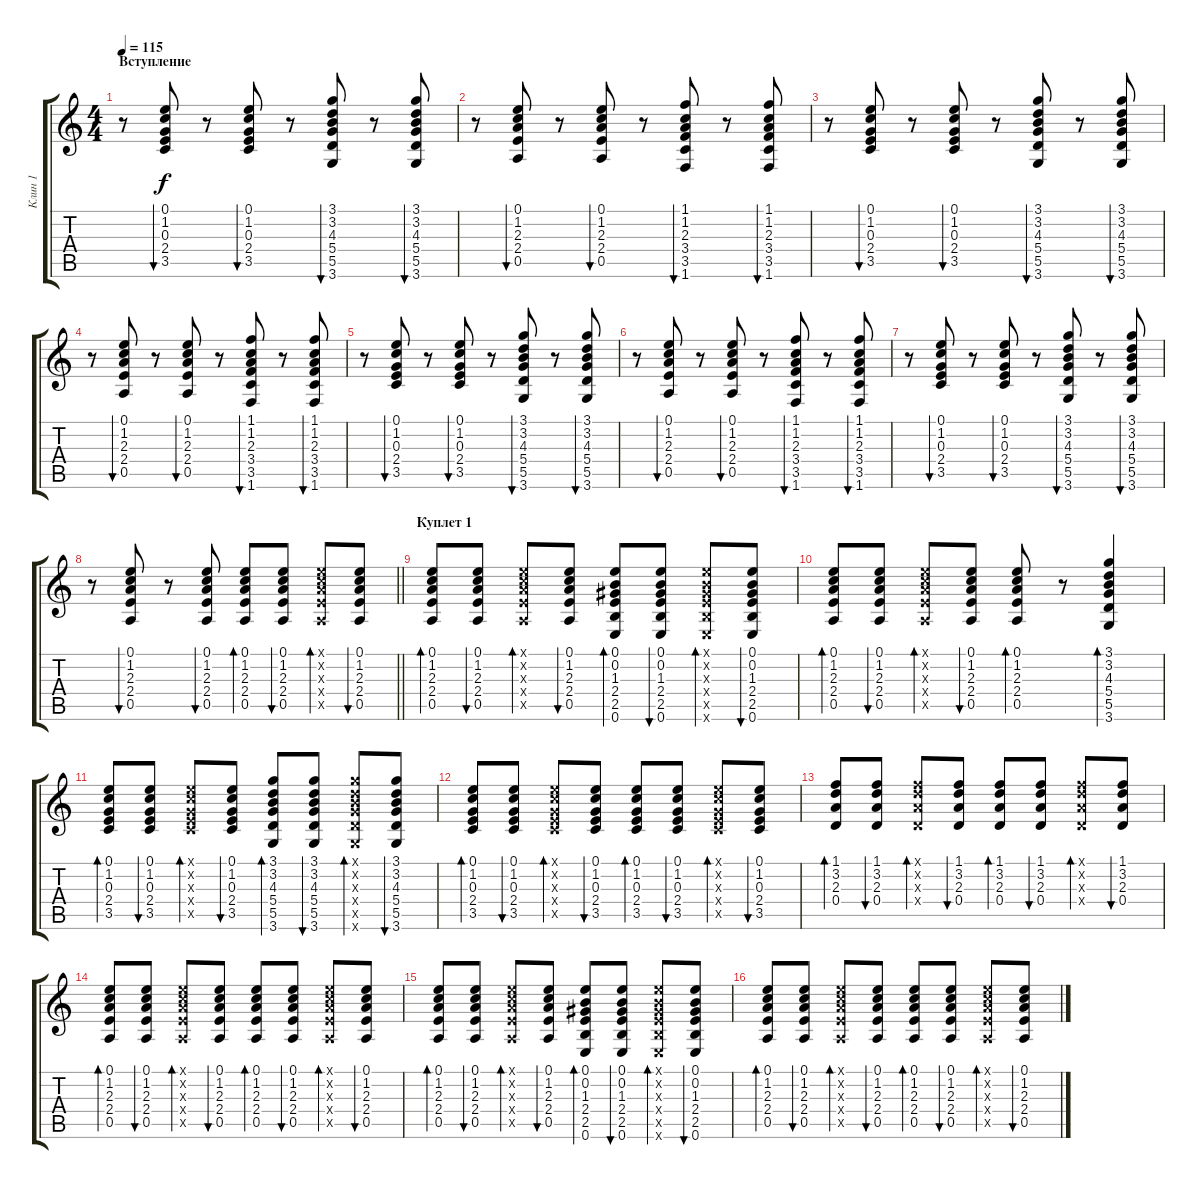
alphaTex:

\track ("Клин 1" "Клин 1") {instrument electricguitarclean}
\staff {score tabs}
\tuning (E4 B3 G3 D3 A2 E2) {hide}
\ts (4 4)
\section ("" "Вступление")
\tempo 115
\clef g2
\ks c
r.8{dy f instrument electricguitarclean} (0.1 1.2 0.3 2.4 3.5).8{bu 30} r.8 (0.1 1.2 0.3 2.4 3.5).8{bu 30} r.8 (3.1 3.2 4.3 5.4 5.5 3.6).8{bu 30} r.8 (3.1 3.2 4.3 5.4 5.5 3.6).8{bu 30} |
r.8 (0.1 1.2 2.3 2.4 0.5).8{bu 30} r.8 (0.1 1.2 2.3 2.4 0.5).8{bu 30} r.8 (1.1 1.2 2.3 3.4 3.5 1.6).8{bu 30} r.8 (1.1 1.2 2.3 3.4 3.5 1.6).8{bu 30} |
r.8 (0.1 1.2 0.3 2.4 3.5).8{bu 30} r.8 (0.1 1.2 0.3 2.4 3.5).8{bu 30} r.8 (3.1 3.2 4.3 5.4 5.5 3.6).8{bu 30} r.8 (3.1 3.2 4.3 5.4 5.5 3.6).8{bu 30} |
r.8 (0.1 1.2 2.3 2.4 0.5).8{bu 30} r.8 (0.1 1.2 2.3 2.4 0.5).8{bu 30} r.8 (1.1 1.2 2.3 3.4 3.5 1.6).8{bu 30} r.8 (1.1 1.2 2.3 3.4 3.5 1.6).8{bu 30} |
r.8 (0.1 1.2 0.3 2.4 3.5).8{bu 30} r.8 (0.1 1.2 0.3 2.4 3.5).8{bu 30} r.8 (3.1 3.2 4.3 5.4 5.5 3.6).8{bu 30} r.8 (3.1 3.2 4.3 5.4 5.5 3.6).8{bu 30} |
r.8 (0.1 1.2 2.3 2.4 0.5).8{bu 30} r.8 (0.1 1.2 2.3 2.4 0.5).8{bu 30} r.8 (1.1 1.2 2.3 3.4 3.5 1.6).8{bu 30} r.8 (1.1 1.2 2.3 3.4 3.5 1.6).8{bu 30} |
r.8 (0.1 1.2 0.3 2.4 3.5).8{bu 30} r.8 (0.1 1.2 0.3 2.4 3.5).8{bu 30} r.8 (3.1 3.2 4.3 5.4 5.5 3.6).8{bu 30} r.8 (3.1 3.2 4.3 5.4 5.5 3.6).8{bu 30} |
\barLineRight lightlight
r.8 (0.1 1.2 2.3 2.4 0.5).8{bu 30} r.8 (0.1 1.2 2.3 2.4 0.5).8{bu 30} (0.1 1.2 2.3 2.4 0.5).8{bd 30} (0.1 1.2 2.3 2.4 0.5).8{bu 30} (0.1{x} 1.2{x} 2.3{x} 2.4{x} 0.5{x}).8{bd 30} (0.1 1.2 2.3 2.4 0.5).8{bu 30} |
\section ("" "Куплет 1")
(0.1 1.2 2.3 2.4 0.5).8{bd 30} (0.1 1.2 2.3 2.4 0.5).8{bu 30} (0.1{x} 1.2{x} 2.3{x} 2.4{x} 0.5{x}).8{bd 30} (0.1 1.2 2.3 2.4 0.5).8{bu 30} (0.1 0.2 1.3 2.4 2.5 0.6).8{bd 30} (0.1 0.2 1.3 2.4 2.5 0.6).8{bu 30} (0.1{x} 0.2{x} 1.3{x} 2.4{x} 2.5{x} 0.6{x}).8{bd 30} (0.1 0.2 1.3 2.4 2.5 0.6).8{bu 30} |
(0.1 1.2 2.3 2.4 0.5).8{bd 30} (0.1 1.2 2.3 2.4 0.5).8{bu 30} (0.1{x} 1.2{x} 2.3{x} 2.4{x} 0.5{x}).8{bd 30} (0.1 1.2 2.3 2.4 0.5).8{bu 30} (0.1 1.2 2.3 2.4 0.5).8{bd 30} r.8 (3.1 3.2 4.3 5.4 5.5 3.6).4{bd 30} |
(0.1 1.2 0.3 2.4 3.5).8{bd 30} (0.1 1.2 0.3 2.4 3.5).8{bu 30} (0.1{x} 1.2{x} 0.3{x} 2.4{x} 3.5{x}).8{bd 30} (0.1 1.2 0.3 2.4 3.5).8{bu 30} (3.1 3.2 4.3 5.4 5.5 3.6).8{bd 30} (3.1 3.2 4.3 5.4 5.5 3.6).8{bu 30} (3.1{x} 3.2{x} 4.3{x} 5.4{x} 5.5{x} 3.6{x}).8{bd 30} (3.1 3.2 4.3 5.4 5.5 3.6).8{bu 30} |
(0.1 1.2 0.3 2.4 3.5).8{bd 30} (0.1 1.2 0.3 2.4 3.5).8{bu 30} (0.1{x} 1.2{x} 0.3{x} 2.4{x} 3.5{x}).8{bd 30} (0.1 1.2 0.3 2.4 3.5).8{bu 30} (0.1 1.2 0.3 2.4 3.5).8{bd 30} (0.1 1.2 0.3 2.4 3.5).8{bu 30} (0.1{x} 1.2{x} 0.3{x} 2.4{x} 3.5{x}).8{bd 30} (0.1 1.2 0.3 2.4 3.5).8{bu 30} |
(1.1 3.2 2.3 0.4).8{bd 30} (1.1 3.2 2.3 0.4).8{bu 30} (1.1{x} 3.2{x} 2.3{x} 0.4{x}).8{bd 30} (1.1 3.2 2.3 0.4).8{bu 30} (1.1 3.2 2.3 0.4).8{bd 30} (1.1 3.2 2.3 0.4).8{bu 30} (1.1{x} 3.2{x} 2.3{x} 0.4{x}).8{bd 30} (1.1 3.2 2.3 0.4).8{bu 30} |
(0.1 1.2 2.3 2.4 0.5).8{bd 30} (0.1 1.2 2.3 2.4 0.5).8{bu 30} (0.1{x} 1.2{x} 2.3{x} 2.4{x} 0.5{x}).8{bd 30} (0.1 1.2 2.3 2.4 0.5).8{bu 30} (0.1 1.2 2.3 2.4 0.5).8{bd 30} (0.1 1.2 2.3 2.4 0.5).8{bu 30} (0.1{x} 1.2{x} 2.3{x} 2.4{x} 0.5{x}).8{bd 30} (0.1 1.2 2.3 2.4 0.5).8{bu 30} |
(0.1 1.2 2.3 2.4 0.5).8{bd 30} (0.1 1.2 2.3 2.4 0.5).8{bu 30} (0.1{x} 1.2{x} 2.3{x} 2.4{x} 0.5{x}).8{bd 30} (0.1 1.2 2.3 2.4 0.5).8{bu 30} (0.1 0.2 1.3 2.4 2.5 0.6).8{bd 30} (0.1 0.2 1.3 2.4 2.5 0.6).8{bu 30} (0.1{x} 0.2{x} 1.3{x} 2.4{x} 2.5{x} 0.6{x}).8{bd 30} (0.1 0.2 1.3 2.4 2.5 0.6).8{bu 30} |
(0.1 1.2 2.3 2.4 0.5).8{bd 30} (0.1 1.2 2.3 2.4 0.5).8{bu 30} (0.1{x} 1.2{x} 2.3{x} 2.4{x} 0.5{x}).8{bd 30} (0.1 1.2 2.3 2.4 0.5).8{bu 30} (0.1 1.2 2.3 2.4 0.5).8{bd 30} (0.1 1.2 2.3 2.4 0.5).8{bu 30} (0.1{x} 1.2{x} 2.3{x} 2.4{x} 0.5{x}).8{bd 30} (0.1 1.2 2.3 2.4 0.5).8{bu 30}
